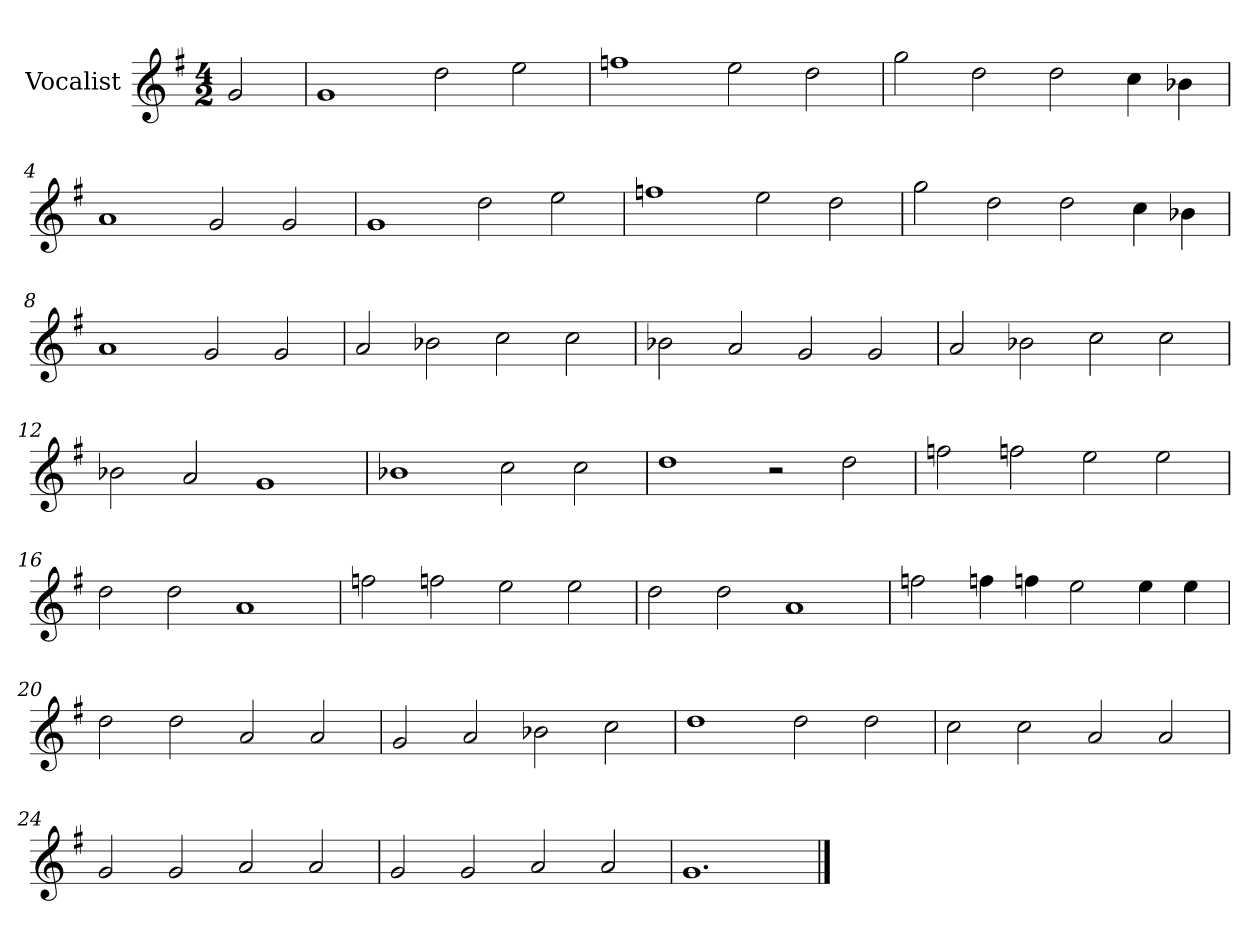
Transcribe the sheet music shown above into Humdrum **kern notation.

**kern
*part1
*staff1
*I"Vocalist
*k[f#]
*G:
*M4/2
=
2g
=1
1g
2dd
2ee
=2
1ffn
2ee
2dd
=3
2gg
2dd
2dd
4cc
4b-X
=4
1a
2g
2g
=5
1g
2dd
2ee
=6
1ffn
2ee
2dd
=7
2gg
2dd
2dd
4cc
4b-X
=8
1a
2g
2g
=9
2a
2b-X
2cc
2cc
=10
2b-X
2a
2g
2g
=11
2a
2b-X
2cc
2cc
=12
2b-X
2a
1g
=13
1b-X
2cc
2cc
=14
1dd
2r
2dd
=15
2ffn
2ffn
2ee
2ee
=16
2dd
2dd
1a
=17
2ffn
2ffn
2ee
2ee
=18
2dd
2dd
1a
=19
2ffn
4ffn
4ffn
2ee
4ee
4ee
=20
2dd
2dd
2a
2a
=21
2g
2a
2b-X
2cc
=22
1dd
2dd
2dd
=23
2cc
2cc
2a
2a
=24
2g
2g
2a
2a
=25
2g
2g
2a
2a
=26
1.g
==
*-
